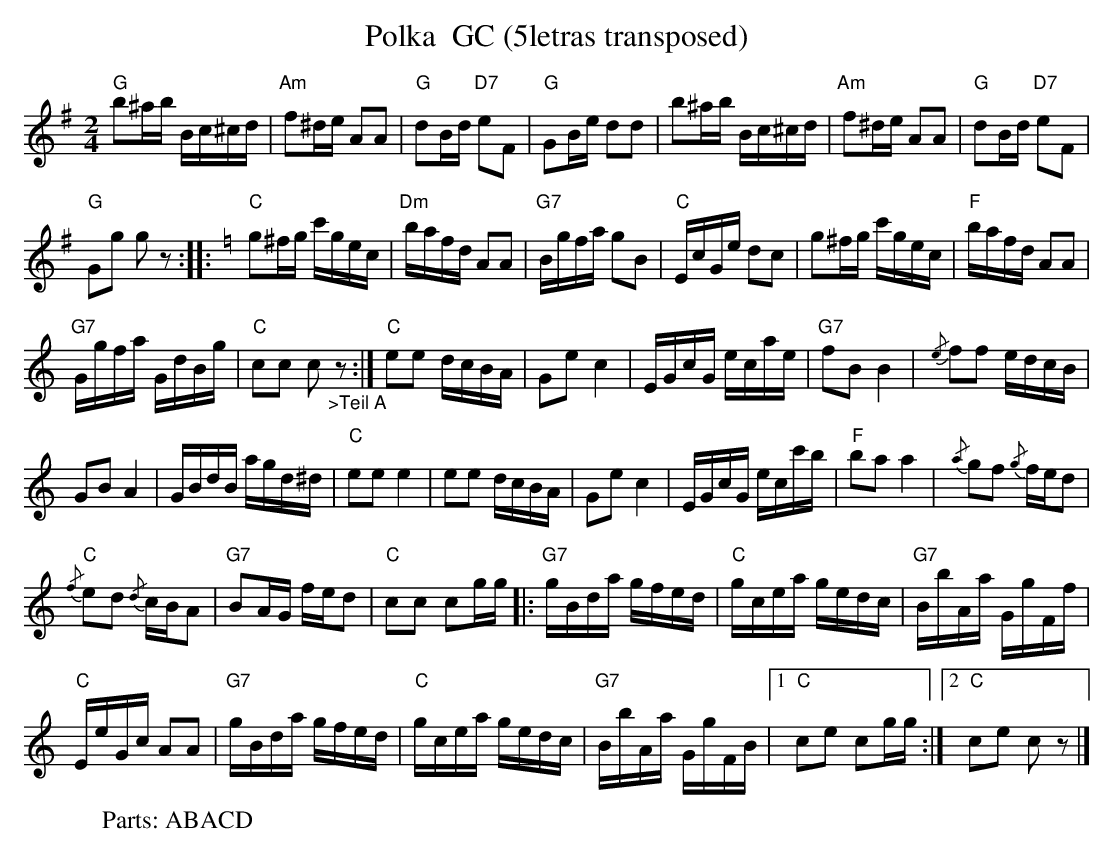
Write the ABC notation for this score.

X:1
T:Polka  GC (5letras transposed)
M:2/4
L:1/16
K:G %%MIDI gchordon
"G"b2^ab Bc^cd | "Am"f2^de A2A2  | "G"d2Bd "D7"e2F2 | "G"G2Be d2d2 | b2^ab Bc^cd | "Am"f2^de A2A2  | "G"d2Bd "D7"e2F2 |
"G"G2g2 g2z2 :: [K:C] "C"g2^fg c'gec | "Dm"bafd A2A2 | "G7"Bgfa g2B2 | "C"EcGe d2c2 | g2^fg c'gec | "F"bafd A2A2 |
"G7"Ggfa GdBg | "C"c2c2 c2"_>Teil A"z2 :| "C"e2e2 dcBA | G2e2c4 | EGcG ecae | "G7"f2B2B4 | {/e}f2f2 edcB |
G2B2A4 | GBdB agd^d | "C"e2e2e4 | e2e2 dcBA | G2e2c4 | EGcG ecc'b | "F"b2a2a4 | {/a}g2f2 {/g}fed2 |
{/f}"C"e2d2 {/d}cBA2 | "G7"B2AG fed2 | "C"c2c2 c2gg |: "G7"gBda gfed | "C"gcea gedc | "G7"BbAa GgFf |
"C"EeGc A2A2 | "G7"gBda gfed | "C"gcea gedc | "G7"BbAa GgFB |1 "C"c2e2 c2gg :|2 "C"c2e2 c2z2 |]
W:Parts: ABACD
